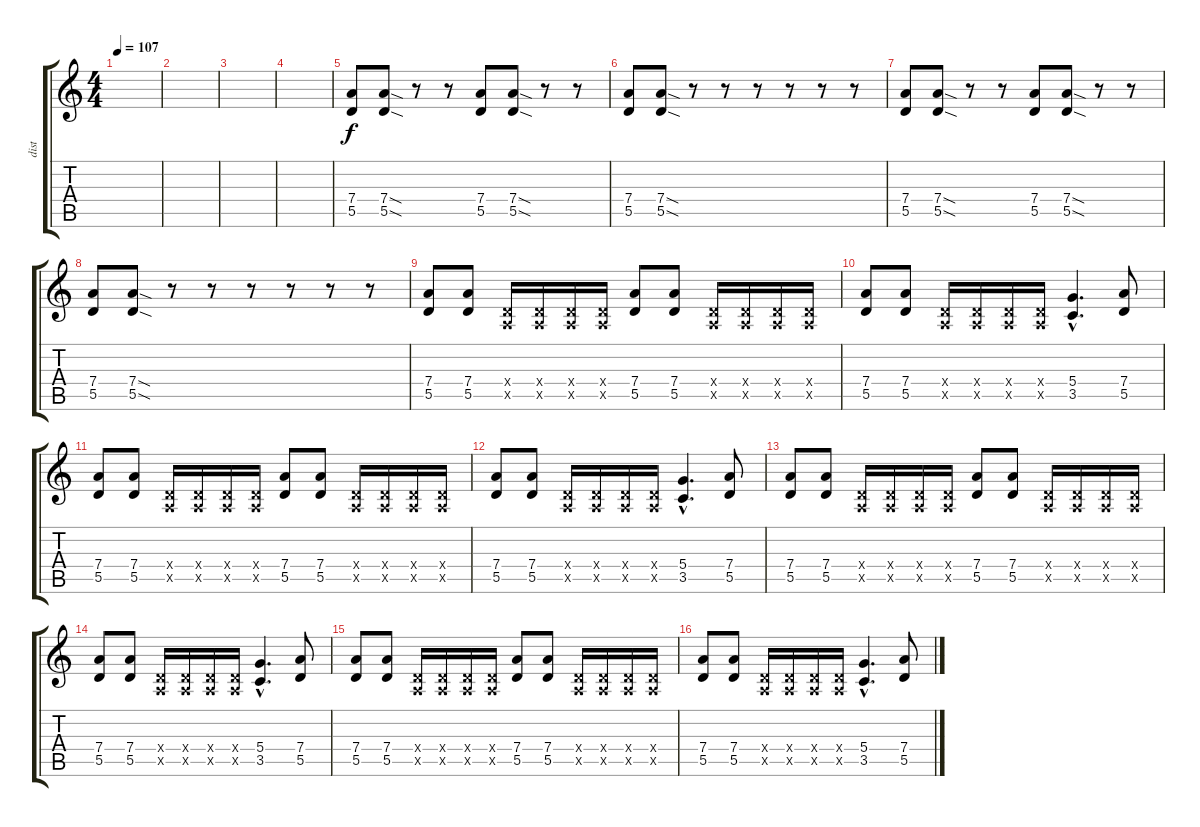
\track ("dist" "dist") {instrument distortionguitar}
\staff {score tabs}
\tuning (E4 B3 G3 D3 A2 E2) {hide}
\ts (4 4)
\tempo 107
\clef g2
\ks c
|
|
|
|
(7.4 5.5).8{volume 16 balance 5 instrument distortionguitar} (7.4{sod} 5.5{sod}).8 r.8 r.8 (7.4 5.5).8 (7.4{sod} 5.5{sod}).8 r.8 r.8 |
(7.4 5.5).8{volume 16 balance 5} (7.4{sod} 5.5{sod}).8 r.8 r.8 r.8 r.8 r.8 r.8 |
(7.4 5.5).8{volume 16 balance 5} (7.4{sod} 5.5{sod}).8 r.8 r.8 (7.4 5.5).8 (7.4{sod} 5.5{sod}).8 r.8 r.8 |
(7.4 5.5).8{volume 16 balance 5} (7.4{sod} 5.5{sod}).8 r.8 r.8 r.8 r.8 r.8 r.8 |
(7.4 5.5).8 (7.4 5.5).8 (0.4{x} 0.5{x}).16 (0.4{x} 0.5{x}).16 (0.4{x} 0.5{x}).16 (0.4{x} 0.5{x}).16 (7.4 5.5).8 (7.4 5.5).8 (0.4{x} 0.5{x}).16 (0.4{x} 0.5{x}).16 (0.4{x} 0.5{x}).16 (0.4{x} 0.5{x}).16 |
(7.4 5.5).8 (7.4 5.5).8 (0.4{x} 0.5{x}).16 (0.4{x} 0.5{x}).16 (0.4{x} 0.5{x}).16 (0.4{x} 0.5{x}).16 (5.4{hac} 3.5{hac}).4{d} (7.4 5.5).8 |
(7.4 5.5).8 (7.4 5.5).8 (0.4{x} 0.5{x}).16 (0.4{x} 0.5{x}).16 (0.4{x} 0.5{x}).16 (0.4{x} 0.5{x}).16 (7.4 5.5).8 (7.4 5.5).8 (0.4{x} 0.5{x}).16 (0.4{x} 0.5{x}).16 (0.4{x} 0.5{x}).16 (0.4{x} 0.5{x}).16 |
(7.4 5.5).8 (7.4 5.5).8 (0.4{x} 0.5{x}).16 (0.4{x} 0.5{x}).16 (0.4{x} 0.5{x}).16 (0.4{x} 0.5{x}).16 (5.4{hac} 3.5{hac}).4{d} (7.4 5.5).8 |
(7.4 5.5).8 (7.4 5.5).8 (0.4{x} 0.5{x}).16 (0.4{x} 0.5{x}).16 (0.4{x} 0.5{x}).16 (0.4{x} 0.5{x}).16 (7.4 5.5).8 (7.4 5.5).8 (0.4{x} 0.5{x}).16 (0.4{x} 0.5{x}).16 (0.4{x} 0.5{x}).16 (0.4{x} 0.5{x}).16 |
(7.4 5.5).8 (7.4 5.5).8 (0.4{x} 0.5{x}).16 (0.4{x} 0.5{x}).16 (0.4{x} 0.5{x}).16 (0.4{x} 0.5{x}).16 (5.4{hac} 3.5{hac}).4{d} (7.4 5.5).8 |
(7.4 5.5).8 (7.4 5.5).8 (0.4{x} 0.5{x}).16 (0.4{x} 0.5{x}).16 (0.4{x} 0.5{x}).16 (0.4{x} 0.5{x}).16 (7.4 5.5).8 (7.4 5.5).8 (0.4{x} 0.5{x}).16 (0.4{x} 0.5{x}).16 (0.4{x} 0.5{x}).16 (0.4{x} 0.5{x}).16 |
(7.4 5.5).8 (7.4 5.5).8 (0.4{x} 0.5{x}).16 (0.4{x} 0.5{x}).16 (0.4{x} 0.5{x}).16 (0.4{x} 0.5{x}).16 (5.4{hac} 3.5{hac}).4{d} (7.4 5.5).8
